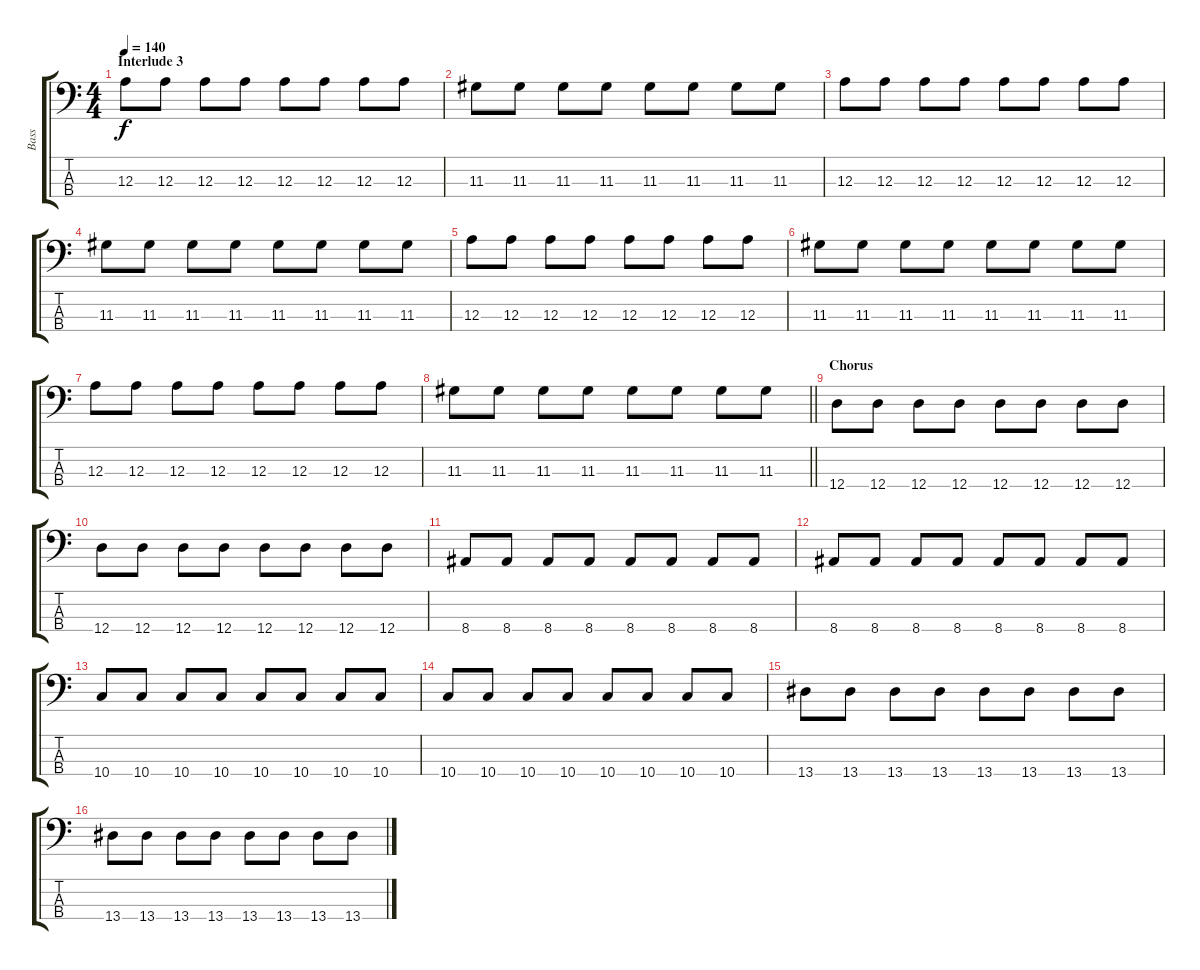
\track ("Bass" "Bass") {instrument electricbassfinger}
\staff {score tabs}
\tuning (G2 D2 A1 D1) {hide}
\ts (4 4)
\section ("" "Interlude 3")
\tempo 140
\clef f4
\ks c
12.3.8{dy f} 12.3.8 12.3.8 12.3.8 12.3.8 12.3.8 12.3.8 12.3.8 |
11.3.8 11.3.8 11.3.8 11.3.8 11.3.8 11.3.8 11.3.8 11.3.8 |
12.3.8 12.3.8 12.3.8 12.3.8 12.3.8 12.3.8 12.3.8 12.3.8 |
11.3.8 11.3.8 11.3.8 11.3.8 11.3.8 11.3.8 11.3.8 11.3.8 |
12.3.8 12.3.8 12.3.8 12.3.8 12.3.8 12.3.8 12.3.8 12.3.8 |
11.3.8 11.3.8 11.3.8 11.3.8 11.3.8 11.3.8 11.3.8 11.3.8 |
12.3.8 12.3.8 12.3.8 12.3.8 12.3.8 12.3.8 12.3.8 12.3.8 |
\barLineRight lightlight
11.3.8 11.3.8 11.3.8 11.3.8 11.3.8 11.3.8 11.3.8 11.3.8 |
\section ("" "Chorus")
12.4.8 12.4.8 12.4.8 12.4.8 12.4.8 12.4.8 12.4.8 12.4.8 |
12.4.8 12.4.8 12.4.8 12.4.8 12.4.8 12.4.8 12.4.8 12.4.8 |
8.4.8 8.4.8 8.4.8 8.4.8 8.4.8 8.4.8 8.4.8 8.4.8 |
8.4.8 8.4.8 8.4.8 8.4.8 8.4.8 8.4.8 8.4.8 8.4.8 |
10.4.8 10.4.8 10.4.8 10.4.8 10.4.8 10.4.8 10.4.8 10.4.8 |
10.4.8 10.4.8 10.4.8 10.4.8 10.4.8 10.4.8 10.4.8 10.4.8 |
13.4.8 13.4.8 13.4.8 13.4.8 13.4.8 13.4.8 13.4.8 13.4.8 |
13.4.8 13.4.8 13.4.8 13.4.8 13.4.8 13.4.8 13.4.8 13.4.8
